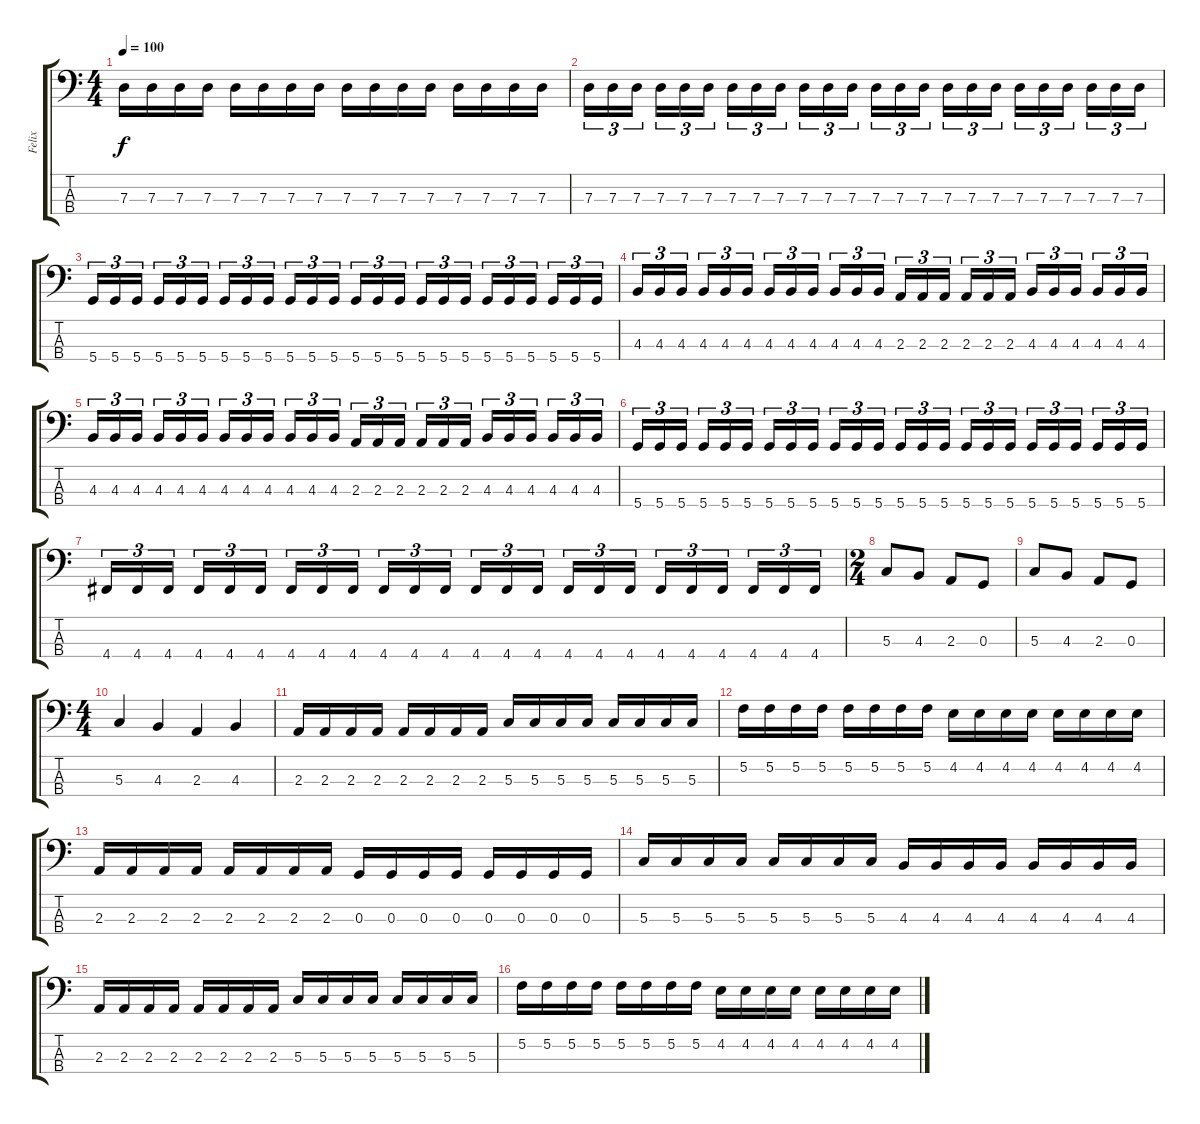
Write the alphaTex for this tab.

\track ("Felix" "Felix") {instrument electricbassfinger}
\staff {score tabs}
\tuning (F2 C2 G1 D1) {hide}
\ts (4 4)
\tempo 100
\clef f4
\ks c
7.3.16{dy f} 7.3.16 7.3.16 7.3.16 7.3.16 7.3.16 7.3.16 7.3.16 7.3.16 7.3.16 7.3.16 7.3.16 7.3.16 7.3.16 7.3.16 7.3.16 |
7.3.16{tu (3 2)} 7.3.16{tu (3 2)} 7.3.16{tu (3 2) beam splitsecondary} 7.3.16{tu (3 2)} 7.3.16{tu (3 2)} 7.3.16{tu (3 2)} 7.3.16{tu (3 2)} 7.3.16{tu (3 2)} 7.3.16{tu (3 2) beam splitsecondary} 7.3.16{tu (3 2)} 7.3.16{tu (3 2)} 7.3.16{tu (3 2)} 7.3.16{tu (3 2)} 7.3.16{tu (3 2)} 7.3.16{tu (3 2) beam splitsecondary} 7.3.16{tu (3 2)} 7.3.16{tu (3 2)} 7.3.16{tu (3 2)} 7.3.16{tu (3 2)} 7.3.16{tu (3 2)} 7.3.16{tu (3 2) beam splitsecondary} 7.3.16{tu (3 2)} 7.3.16{tu (3 2)} 7.3.16{tu (3 2)} |
5.4.16{tu (3 2)} 5.4.16{tu (3 2)} 5.4.16{tu (3 2) beam splitsecondary} 5.4.16{tu (3 2)} 5.4.16{tu (3 2)} 5.4.16{tu (3 2)} 5.4.16{tu (3 2)} 5.4.16{tu (3 2)} 5.4.16{tu (3 2) beam splitsecondary} 5.4.16{tu (3 2)} 5.4.16{tu (3 2)} 5.4.16{tu (3 2)} 5.4.16{tu (3 2)} 5.4.16{tu (3 2)} 5.4.16{tu (3 2) beam splitsecondary} 5.4.16{tu (3 2)} 5.4.16{tu (3 2)} 5.4.16{tu (3 2)} 5.4.16{tu (3 2)} 5.4.16{tu (3 2)} 5.4.16{tu (3 2) beam splitsecondary} 5.4.16{tu (3 2)} 5.4.16{tu (3 2)} 5.4.16{tu (3 2)} |
4.3.16{tu (3 2)} 4.3.16{tu (3 2)} 4.3.16{tu (3 2) beam splitsecondary} 4.3.16{tu (3 2)} 4.3.16{tu (3 2)} 4.3.16{tu (3 2)} 4.3.16{tu (3 2)} 4.3.16{tu (3 2)} 4.3.16{tu (3 2) beam splitsecondary} 4.3.16{tu (3 2)} 4.3.16{tu (3 2)} 4.3.16{tu (3 2)} 2.3.16{tu (3 2)} 2.3.16{tu (3 2)} 2.3.16{tu (3 2) beam splitsecondary} 2.3.16{tu (3 2)} 2.3.16{tu (3 2)} 2.3.16{tu (3 2)} 4.3.16{tu (3 2)} 4.3.16{tu (3 2)} 4.3.16{tu (3 2) beam splitsecondary} 4.3.16{tu (3 2)} 4.3.16{tu (3 2)} 4.3.16{tu (3 2)} |
4.3.16{tu (3 2)} 4.3.16{tu (3 2)} 4.3.16{tu (3 2) beam splitsecondary} 4.3.16{tu (3 2)} 4.3.16{tu (3 2)} 4.3.16{tu (3 2)} 4.3.16{tu (3 2)} 4.3.16{tu (3 2)} 4.3.16{tu (3 2) beam splitsecondary} 4.3.16{tu (3 2)} 4.3.16{tu (3 2)} 4.3.16{tu (3 2)} 2.3.16{tu (3 2)} 2.3.16{tu (3 2)} 2.3.16{tu (3 2) beam splitsecondary} 2.3.16{tu (3 2)} 2.3.16{tu (3 2)} 2.3.16{tu (3 2)} 4.3.16{tu (3 2)} 4.3.16{tu (3 2)} 4.3.16{tu (3 2) beam splitsecondary} 4.3.16{tu (3 2)} 4.3.16{tu (3 2)} 4.3.16{tu (3 2)} |
5.4.16{tu (3 2)} 5.4.16{tu (3 2)} 5.4.16{tu (3 2) beam splitsecondary} 5.4.16{tu (3 2)} 5.4.16{tu (3 2)} 5.4.16{tu (3 2)} 5.4.16{tu (3 2)} 5.4.16{tu (3 2)} 5.4.16{tu (3 2) beam splitsecondary} 5.4.16{tu (3 2)} 5.4.16{tu (3 2)} 5.4.16{tu (3 2)} 5.4.16{tu (3 2)} 5.4.16{tu (3 2)} 5.4.16{tu (3 2) beam splitsecondary} 5.4.16{tu (3 2)} 5.4.16{tu (3 2)} 5.4.16{tu (3 2)} 5.4.16{tu (3 2)} 5.4.16{tu (3 2)} 5.4.16{tu (3 2) beam splitsecondary} 5.4.16{tu (3 2)} 5.4.16{tu (3 2)} 5.4.16{tu (3 2)} |
4.4.16{tu (3 2)} 4.4.16{tu (3 2)} 4.4.16{tu (3 2) beam splitsecondary} 4.4.16{tu (3 2)} 4.4.16{tu (3 2)} 4.4.16{tu (3 2)} 4.4.16{tu (3 2)} 4.4.16{tu (3 2)} 4.4.16{tu (3 2) beam splitsecondary} 4.4.16{tu (3 2)} 4.4.16{tu (3 2)} 4.4.16{tu (3 2)} 4.4.16{tu (3 2)} 4.4.16{tu (3 2)} 4.4.16{tu (3 2) beam splitsecondary} 4.4.16{tu (3 2)} 4.4.16{tu (3 2)} 4.4.16{tu (3 2)} 4.4.16{tu (3 2)} 4.4.16{tu (3 2)} 4.4.16{tu (3 2) beam splitsecondary} 4.4.16{tu (3 2)} 4.4.16{tu (3 2)} 4.4.16{tu (3 2)} |
\ts (2 4)
5.3.8 4.3.8 2.3.8 0.3.8 |
5.3.8 4.3.8 2.3.8 0.3.8 |
\ts (4 4)
5.3.4 4.3.4 2.3.4 4.3.4 |
2.3.16 2.3.16 2.3.16 2.3.16 2.3.16 2.3.16 2.3.16 2.3.16 5.3.16 5.3.16 5.3.16 5.3.16 5.3.16 5.3.16 5.3.16 5.3.16 |
5.2.16 5.2.16 5.2.16 5.2.16 5.2.16 5.2.16 5.2.16 5.2.16 4.2.16 4.2.16 4.2.16 4.2.16 4.2.16 4.2.16 4.2.16 4.2.16 |
2.3.16 2.3.16 2.3.16 2.3.16 2.3.16 2.3.16 2.3.16 2.3.16 0.3.16 0.3.16 0.3.16 0.3.16 0.3.16 0.3.16 0.3.16 0.3.16 |
5.3.16 5.3.16 5.3.16 5.3.16 5.3.16 5.3.16 5.3.16 5.3.16 4.3.16 4.3.16 4.3.16 4.3.16 4.3.16 4.3.16 4.3.16 4.3.16 |
2.3.16 2.3.16 2.3.16 2.3.16 2.3.16 2.3.16 2.3.16 2.3.16 5.3.16 5.3.16 5.3.16 5.3.16 5.3.16 5.3.16 5.3.16 5.3.16 |
5.2.16 5.2.16 5.2.16 5.2.16 5.2.16 5.2.16 5.2.16 5.2.16 4.2.16 4.2.16 4.2.16 4.2.16 4.2.16 4.2.16 4.2.16 4.2.16
